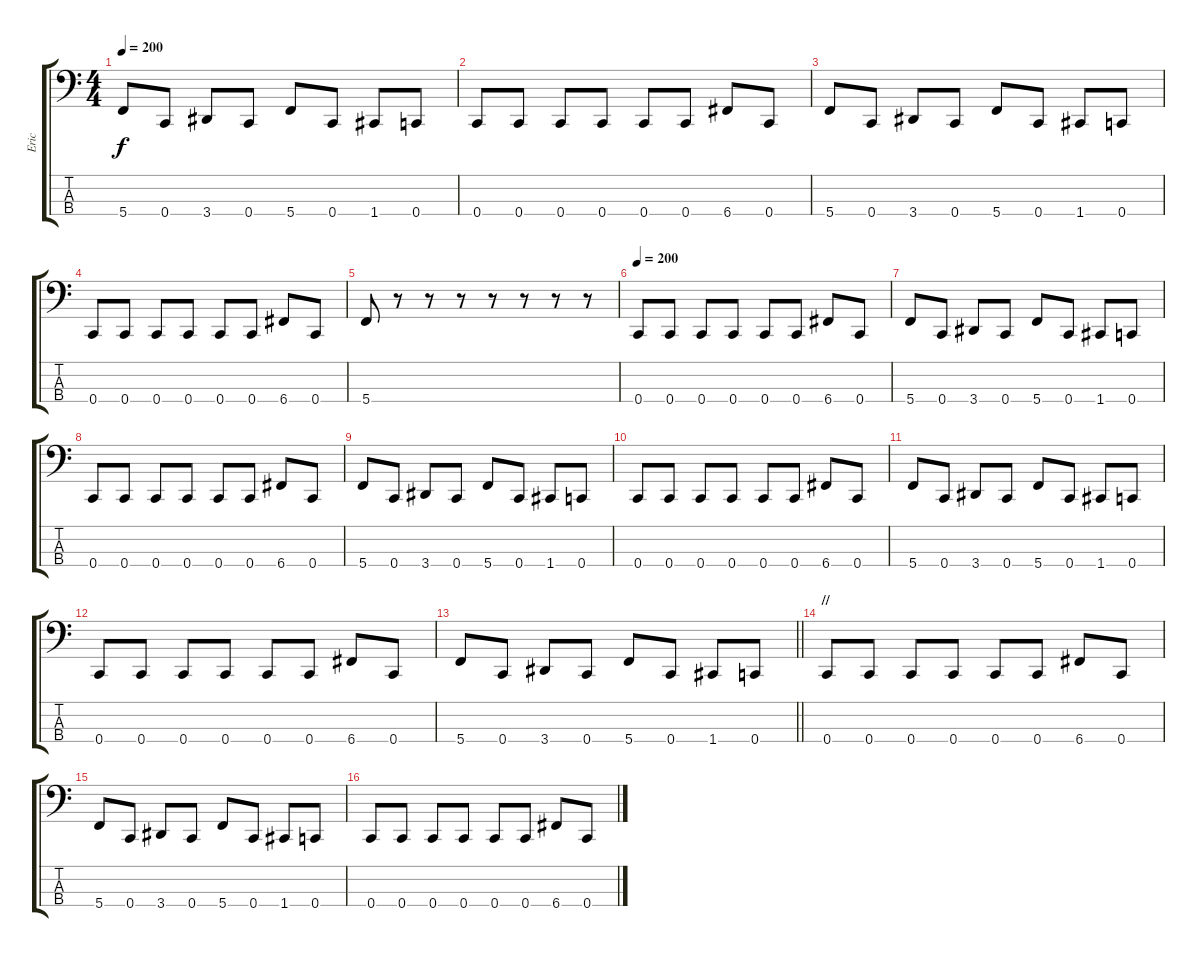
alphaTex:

\track ("Eric" "Eric") {instrument electricbassfinger}
\staff {score tabs}
\tuning (F2 C2 G1 C1) {hide}
\ts (4 4)
\tempo 200
\clef f4
\ks c
5.4.8{dy f} 0.4.8 3.4.8 0.4.8 5.4.8 0.4.8 1.4.8 0.4.8 |
0.4.8 0.4.8 0.4.8 0.4.8 0.4.8 0.4.8 6.4.8 0.4.8 |
5.4.8 0.4.8 3.4.8 0.4.8 5.4.8 0.4.8 1.4.8 0.4.8 |
0.4.8 0.4.8 0.4.8 0.4.8 0.4.8 0.4.8 6.4.8 0.4.8 |
5.4.8 r.8 r.8 r.8 r.8 r.8 r.8 r.8 |
\tempo 200
0.4.8 0.4.8 0.4.8 0.4.8 0.4.8 0.4.8 6.4.8 0.4.8 |
5.4.8 0.4.8 3.4.8 0.4.8 5.4.8 0.4.8 1.4.8 0.4.8 |
0.4.8 0.4.8 0.4.8 0.4.8 0.4.8 0.4.8 6.4.8 0.4.8 |
5.4.8 0.4.8 3.4.8 0.4.8 5.4.8 0.4.8 1.4.8 0.4.8 |
0.4.8 0.4.8 0.4.8 0.4.8 0.4.8 0.4.8 6.4.8 0.4.8 |
5.4.8 0.4.8 3.4.8 0.4.8 5.4.8 0.4.8 1.4.8 0.4.8 |
0.4.8 0.4.8 0.4.8 0.4.8 0.4.8 0.4.8 6.4.8 0.4.8 |
\barLineRight lightlight
5.4.8 0.4.8 3.4.8 0.4.8 5.4.8 0.4.8 1.4.8 0.4.8 |
\section ("" "//")
0.4.8 0.4.8 0.4.8 0.4.8 0.4.8 0.4.8 6.4.8 0.4.8 |
5.4.8 0.4.8 3.4.8 0.4.8 5.4.8 0.4.8 1.4.8 0.4.8 |
0.4.8 0.4.8 0.4.8 0.4.8 0.4.8 0.4.8 6.4.8 0.4.8
